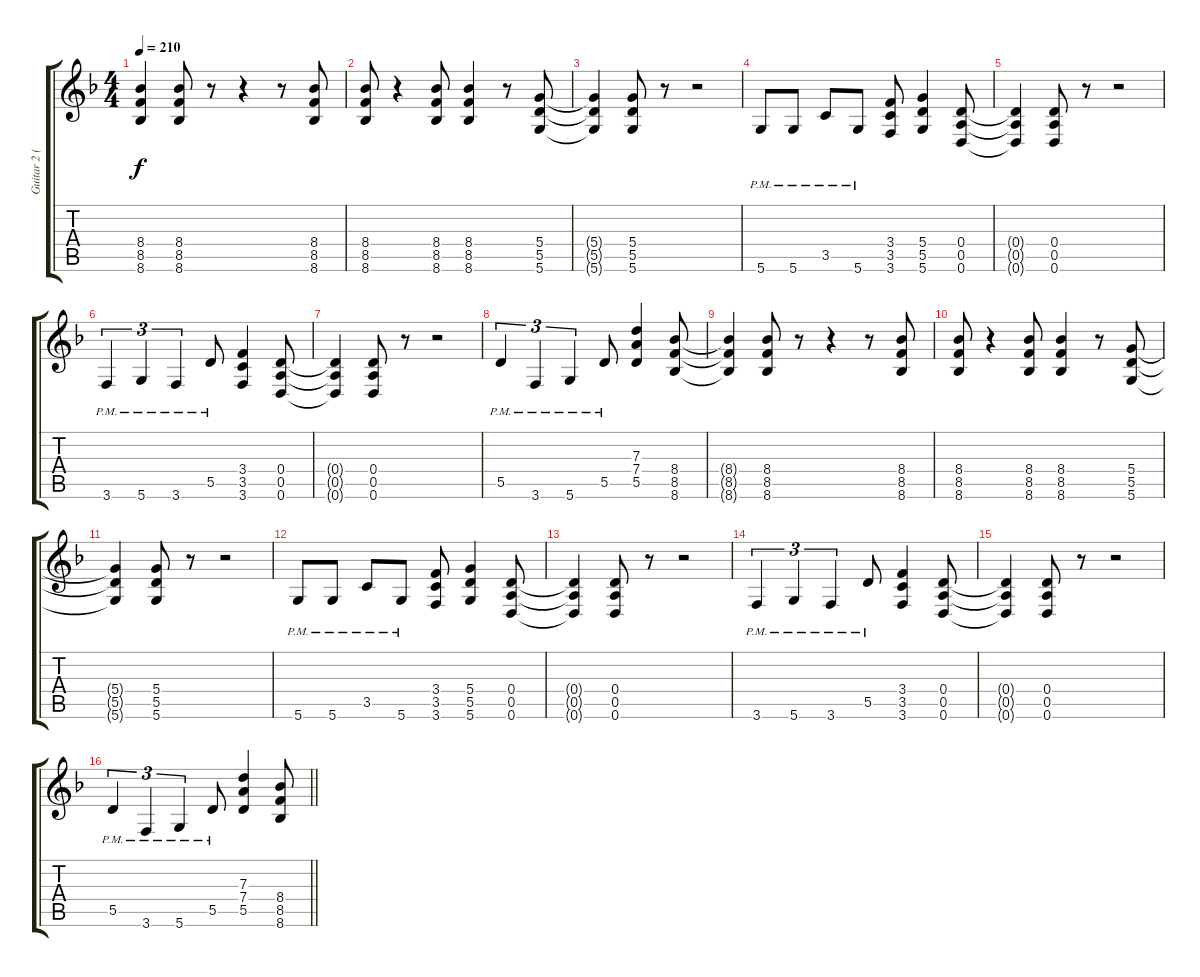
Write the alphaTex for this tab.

\track ("Guitar 2 (Dist.)" "Guitar 2 (") {instrument distortionguitar}
\staff {score tabs}
\tuning (E4 B3 G3 D3 A2 D2) {hide}
\ts (4 4)
\tempo 210
\clef g2
\ks f
(8.4{t} 8.5{t} 8.6{t}).4{dy f} (8.4 8.5 8.6).8 r.8 r.4 r.8 (8.4 8.5 8.6).8 |
(8.4 8.5 8.6).8 r.4 (8.4 8.5 8.6).8 (8.4 8.5 8.6).4 r.8 (5.4 5.5 5.6).8 |
(5.4{t} 5.5{t} 5.6{t}).4 (5.4 5.5 5.6).8 r.8 r.2 |
5.6{pm}.8 5.6{pm}.8 3.5{pm}.8 5.6{pm}.8 (3.4 3.5 3.6).8 (5.4 5.5 5.6).4 (0.4 0.5 0.6).8 |
(0.4{t} 0.5{t} 0.6{t}).4 (0.4 0.5 0.6).8 r.8 r.2 |
3.6{pm}.4{tu (3 2)} 5.6{pm}.4{tu (3 2)} 3.6{pm}.4{tu (3 2)} 5.5{pm}.8 (3.4 3.5 3.6).4 (0.4 0.5 0.6).8 |
(0.4{t} 0.5{t} 0.6{t}).4 (0.4 0.5 0.6).8 r.8 r.2 |
5.5{pm}.4{tu (3 2)} 3.6{pm}.4{tu (3 2)} 5.6{pm}.4{tu (3 2)} 5.5{pm}.8 (7.3 7.4 5.5).4 (8.4 8.5 8.6).8 |
(8.4{t} 8.5{t} 8.6{t}).4 (8.4 8.5 8.6).8 r.8 r.4 r.8 (8.4 8.5 8.6).8 |
(8.4 8.5 8.6).8 r.4 (8.4 8.5 8.6).8 (8.4 8.5 8.6).4 r.8 (5.4 5.5 5.6).8 |
(5.4{t} 5.5{t} 5.6{t}).4 (5.4 5.5 5.6).8 r.8 r.2 |
5.6{pm}.8 5.6{pm}.8 3.5{pm}.8 5.6{pm}.8 (3.4 3.5 3.6).8 (5.4 5.5 5.6).4 (0.4 0.5 0.6).8 |
(0.4{t} 0.5{t} 0.6{t}).4 (0.4 0.5 0.6).8 r.8 r.2 |
3.6{pm}.4{tu (3 2)} 5.6{pm}.4{tu (3 2)} 3.6{pm}.4{tu (3 2)} 5.5{pm}.8 (3.4 3.5 3.6).4 (0.4 0.5 0.6).8 |
(0.4{t} 0.5{t} 0.6{t}).4 (0.4 0.5 0.6).8 r.8 r.2 |
\barLineRight lightlight
5.5{pm}.4{tu (3 2)} 3.6{pm}.4{tu (3 2)} 5.6{pm}.4{tu (3 2)} 5.5{pm}.8 (7.3 7.4 5.5).4 (8.4 8.5 8.6).8
